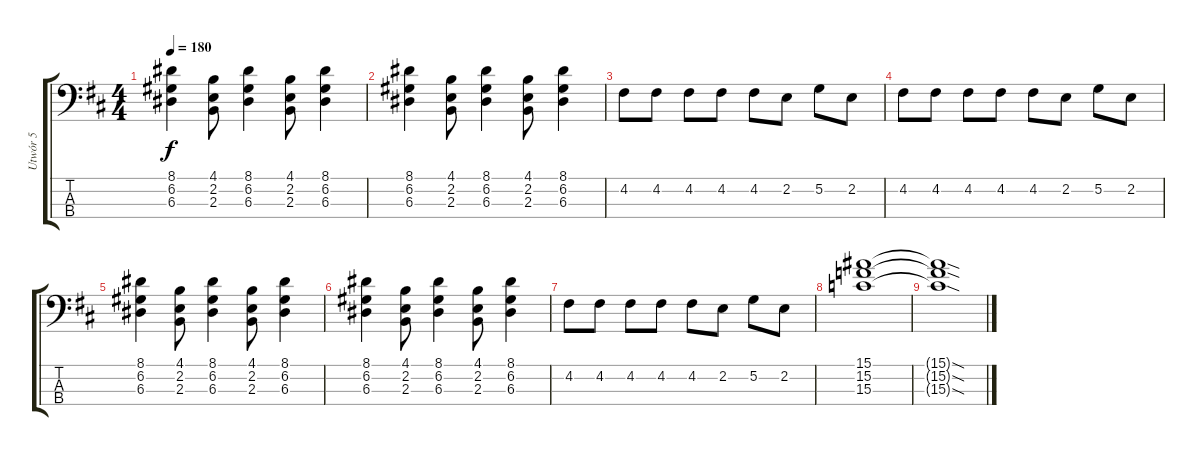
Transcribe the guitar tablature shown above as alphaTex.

\track ("Utwór 5" "Utwór 5") {instrument electricbassfinger}
\staff {score tabs}
\tuning (G2 D2 A1 E1) {hide}
\ts (4 4)
\tempo 180
\clef f4
\ks d
(8.1 6.2 6.3).4{dy f} (4.1 2.2 2.3).8 (8.1 6.2 6.3).4 (4.1 2.2 2.3).8 (8.1 6.2 6.3).4 |
(8.1 6.2 6.3).4 (4.1 2.2 2.3).8 (8.1 6.2 6.3).4 (4.1 2.2 2.3).8 (8.1 6.2 6.3).4 |
4.2.8 4.2.8 4.2.8 4.2.8 4.2.8 2.2.8 5.2.8 2.2.8 |
4.2.8 4.2.8 4.2.8 4.2.8 4.2.8 2.2.8 5.2.8 2.2.8 |
(8.1 6.2 6.3).4 (4.1 2.2 2.3).8 (8.1 6.2 6.3).4 (4.1 2.2 2.3).8 (8.1 6.2 6.3).4 |
(8.1 6.2 6.3).4 (4.1 2.2 2.3).8 (8.1 6.2 6.3).4 (4.1 2.2 2.3).8 (8.1 6.2 6.3).4 |
4.2.8 4.2.8 4.2.8 4.2.8 4.2.8 2.2.8 5.2.8 2.2.8 |
(15.1 15.2 15.3).1 |
(15.1{sod t} 15.2{sod t} 15.3{sod t}).1
